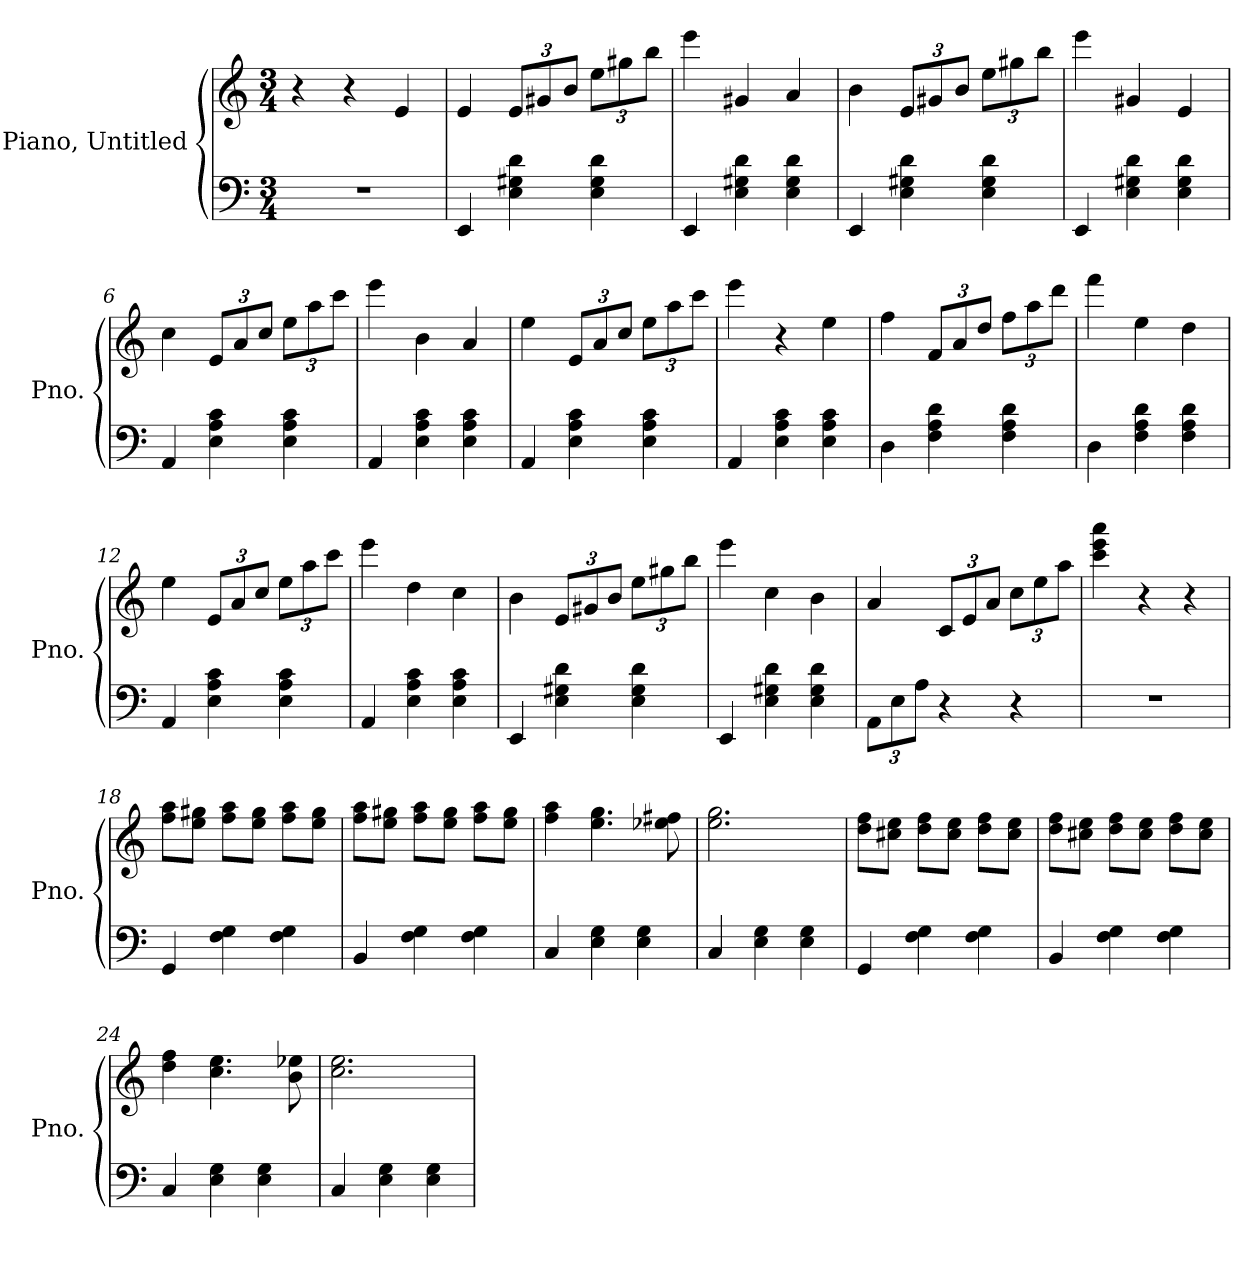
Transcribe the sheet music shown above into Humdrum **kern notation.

**kern	**kern
*part2	*part1
*staff2	*staff1
*I"Piano, Untitled	*I"Piano, Untitled
*I'Pno.	*I'Pno.
*clefF4	*clefG2
*k[]	*k[]
*M3/4	*M3/4
*MM120	*MM120
=1	=1
2.r	4r
.	4r
.	4e/
=2	=2
4EE/	4e/
*	*Xbrackettup
4E\ 4G#X\ 4d\	12e/L
.	12g#X/
.	12b/J
4E\ 4G#\ 4d\	12ee\L
.	12gg#X\
.	12bb\J
=3	=3
4EE/	4eee\
4E\ 4G#X\ 4d\	4g#X/
4E\ 4G#\ 4d\	4a/
=4	=4
4EE/	4b\
4E\ 4G#X\ 4d\	12e/L
.	12g#X/
.	12b/J
4E\ 4G#\ 4d\	12ee\L
.	12gg#X\
.	12bb\J
=5	=5
4EE/	4eee\
4E\ 4G#X\ 4d\	4g#X/
4E\ 4G#\ 4d\	4e/
!!LO:LB:g=z
=6	=6
4AA/	4cc\
4E\ 4A\ 4c\	12e/L
.	12a/
.	12cc/J
4E\ 4A\ 4c\	12ee\L
.	12aa\
.	12ccc\J
=7	=7
4AA/	4eee\
4E\ 4A\ 4c\	4b\
4E\ 4A\ 4c\	4a/
=8	=8
4AA/	4ee\
4E\ 4A\ 4c\	12e/L
.	12a/
.	12cc/J
4E\ 4A\ 4c\	12ee\L
.	12aa\
.	12ccc\J
=9	=9
4AA/	4eee\
4E\ 4A\ 4c\	4r
4E\ 4A\ 4c\	4ee\
=10	=10
4D\	4ff\
4F\ 4A\ 4d\	12f/L
.	12a/
.	12dd/J
4F\ 4A\ 4d\	12ff\L
.	12aa\
.	12ddd\J
=11	=11
4D\	4fff\
4F\ 4A\ 4d\	4ee\
4F\ 4A\ 4d\	4dd\
!!LO:LB:g=z
=12	=12
4AA/	4ee\
4E\ 4A\ 4c\	12e/L
.	12a/
.	12cc/J
4E\ 4A\ 4c\	12ee\L
.	12aa\
.	12ccc\J
=13	=13
4AA/	4eee\
4E\ 4A\ 4c\	4dd\
4E\ 4A\ 4c\	4cc\
=14	=14
4EE/	4b\
4E\ 4G#X\ 4d\	12e/L
.	12g#X/
.	12b/J
4E\ 4G#\ 4d\	12ee\L
.	12gg#X\
.	12bb\J
=15	=15
4EE/	4eee\
4E\ 4G#X\ 4d\	4cc\
4E\ 4G#\ 4d\	4b\
=16	=16
*Xbrackettup	*
12AA\L	4a/
12E\	.
12A\J	.
4r	12c/L
.	12e/
.	12a/J
4r	12cc\L
.	12ee\
.	12aa\J
=17	=17
2.r	4ccc\ 4eee\ 4aaa\
.	4r
.	4r
!!LO:LB:g=z
=18	=18
4GG/	8ff\ 8aa\L
.	8ee\ 8gg#X\J
4F\ 4G\	8ff\ 8aa\L
.	8ee\ 8gg#\J
4F\ 4G\	8ff\ 8aa\L
.	8ee\ 8gg#\J
=19	=19
4BB/	8ff\ 8aa\L
.	8ee\ 8gg#X\J
4F\ 4G\	8ff\ 8aa\L
.	8ee\ 8gg#\J
4F\ 4G\	8ff\ 8aa\L
.	8ee\ 8gg#\J
=20	=20
4C/	4ff\ 4aa\
4E\ 4G\	4.ee\ 4.gg\
4E\ 4G\	.
.	8ee-X\ 8ff#X\
=21	=21
4C/	2.ee\ 2.gg\
4E\ 4G\	.
4E\ 4G\	.
=22	=22
4GG/	8dd\ 8ff\L
.	8cc#X\ 8ee\J
4F\ 4G\	8dd\ 8ff\L
.	8cc#\ 8ee\J
4F\ 4G\	8dd\ 8ff\L
.	8cc#\ 8ee\J
=23	=23
4BB/	8dd\ 8ff\L
.	8cc#X\ 8ee\J
4F\ 4G\	8dd\ 8ff\L
.	8cc#\ 8ee\J
4F\ 4G\	8dd\ 8ff\L
.	8cc#\ 8ee\J
!!LO:LB:g=z
=24	=24
4C/	4dd\ 4ff\
4E\ 4G\	4.cc\ 4.ee\
4E\ 4G\	.
.	8b\ 8ee-X\
=25	=25
4C/	2.cc\ 2.ee\
4E\ 4G\	.
4E\ 4G\	.
=	=
*-	*-
